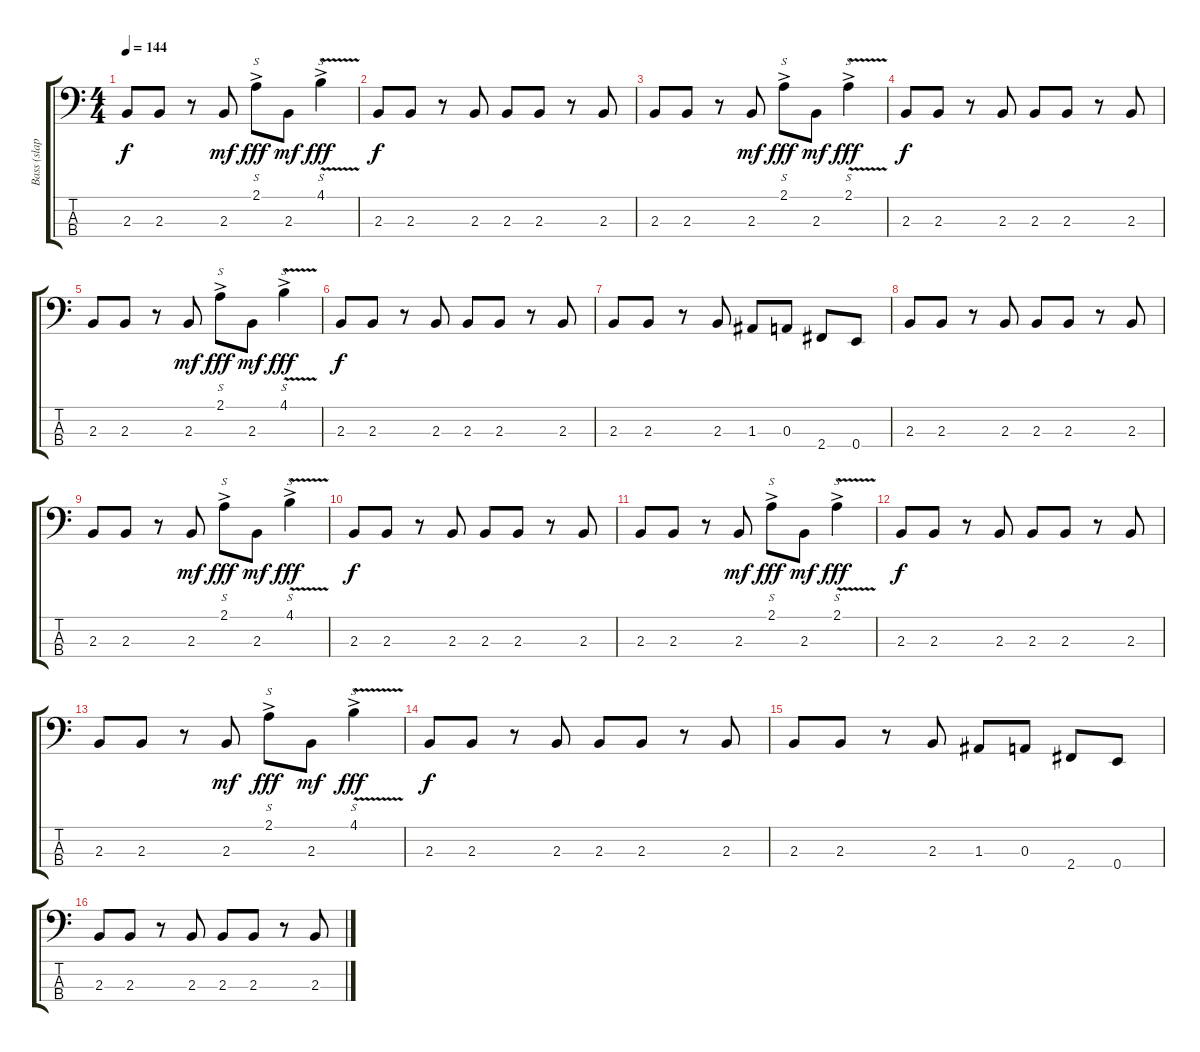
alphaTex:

\track ("Bass (slap sometimes)" "Bass (slap") {instrument electricbassfinger}
\staff {score tabs}
\tuning (G2 D2 A1 E1) {hide}
\ts (4 4)
\tempo 144
\clef f4
\ks c
2.3.8{dy f} 2.3.8 r.8 2.3.8{dy mf} 2.1{ac}.8{s dy fff instrument slapbass1} 2.3.8{dy mf instrument electricbassfinger} 4.1{v ac}.4{s dy fff instrument slapbass1} |
2.3.8{dy f instrument electricbassfinger} 2.3.8 r.8 2.3.8 2.3.8 2.3.8 r.8 2.3.8 |
2.3.8 2.3.8 r.8 2.3.8{dy mf} 2.1{ac}.8{s dy fff instrument slapbass1} 2.3.8{dy mf instrument electricbassfinger} 2.1{v ac}.4{s dy fff instrument slapbass1} |
2.3.8{dy f instrument electricbassfinger} 2.3.8 r.8 2.3.8 2.3.8 2.3.8 r.8 2.3.8 |
2.3.8 2.3.8 r.8 2.3.8{dy mf} 2.1{ac}.8{s dy fff instrument slapbass1} 2.3.8{dy mf instrument electricbassfinger} 4.1{v ac}.4{s dy fff instrument slapbass1} |
2.3.8{dy f instrument electricbassfinger} 2.3.8 r.8 2.3.8 2.3.8 2.3.8 r.8 2.3.8 |
2.3.8 2.3.8 r.8 2.3.8 1.3.8 0.3.8 2.4.8 0.4.8 |
2.3.8{instrument electricbassfinger} 2.3.8 r.8 2.3.8 2.3.8 2.3.8 r.8 2.3.8 |
2.3.8 2.3.8 r.8 2.3.8{dy mf} 2.1{ac}.8{s dy fff instrument slapbass1} 2.3.8{dy mf instrument electricbassfinger} 4.1{v ac}.4{s dy fff instrument slapbass1} |
2.3.8{dy f instrument electricbassfinger} 2.3.8 r.8 2.3.8 2.3.8 2.3.8 r.8 2.3.8 |
2.3.8 2.3.8 r.8 2.3.8{dy mf} 2.1{ac}.8{s dy fff instrument slapbass1} 2.3.8{dy mf instrument electricbassfinger} 2.1{v ac}.4{s dy fff instrument slapbass1} |
2.3.8{dy f instrument electricbassfinger} 2.3.8 r.8 2.3.8 2.3.8 2.3.8 r.8 2.3.8 |
2.3.8 2.3.8 r.8 2.3.8{dy mf} 2.1{ac}.8{s dy fff instrument slapbass1} 2.3.8{dy mf instrument electricbassfinger} 4.1{v ac}.4{s dy fff instrument slapbass1} |
2.3.8{dy f instrument electricbassfinger} 2.3.8 r.8 2.3.8 2.3.8 2.3.8 r.8 2.3.8 |
2.3.8 2.3.8 r.8 2.3.8 1.3.8 0.3.8 2.4.8 0.4.8 |
2.3.8{instrument electricbassfinger} 2.3.8 r.8 2.3.8 2.3.8 2.3.8 r.8 2.3.8
